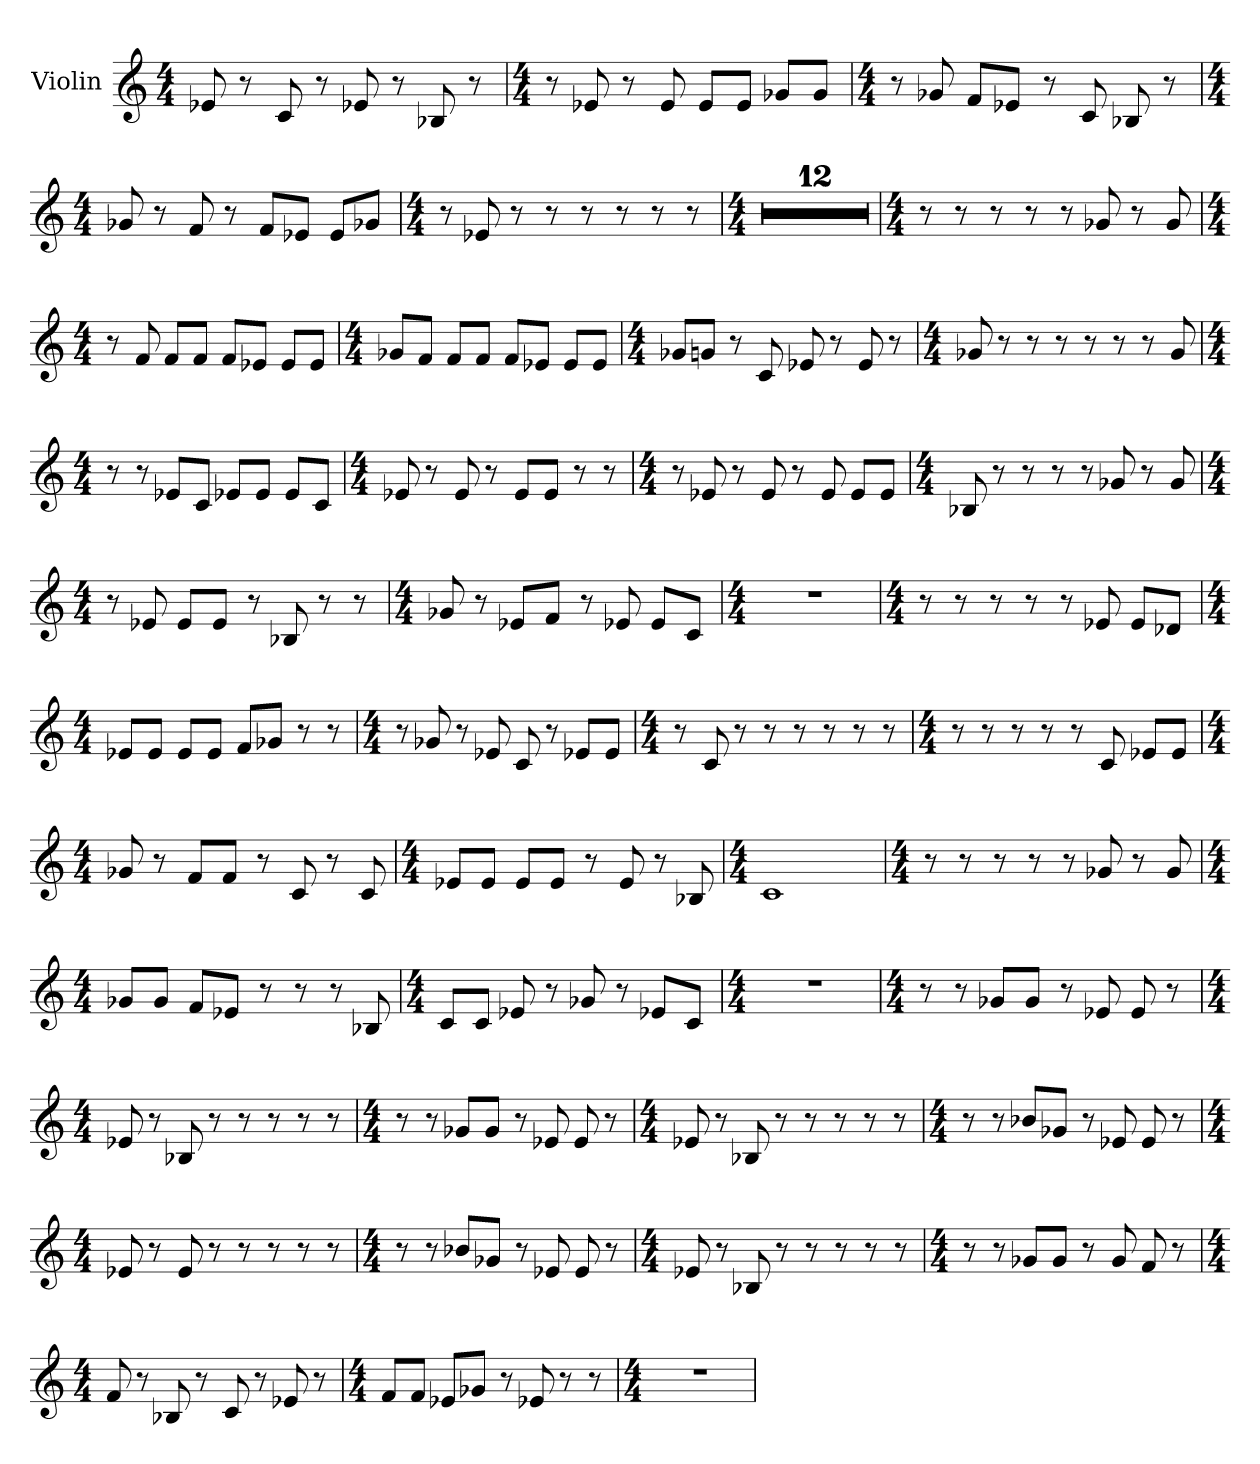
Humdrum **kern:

**kern
*part1
*staff1
*I"Violin
*I'Vln
*M4/4
=
8e-X
8r
8c
8r
8e-X
8r
8B-X
8r
=
*M4/4
8r
8e-X
8r
8e-
8e-L
8e-J
8g-XL
8g-J
=
*M4/4
8r
8g-X
8fL
8e-XJ
8r
8c
8B-X
8r
=
*M4/4
8g-X
8r
8f
8r
8fL
8e-XJ
8e-L
8g-XJ
=
*M4/4
8r
8e-X
8r
8r
8r
8r
8r
8r
=
*M4/4
1r
=
*M4/4
1r
=
*M4/4
1r
=
*M4/4
1r
=
*M4/4
1r
=
*M4/4
1r
=
*M4/4
1r
=
*M4/4
1r
=
*M4/4
1r
=
*M4/4
1r
=
*M4/4
1r
=
*M4/4
1r
=
*M4/4
8r
8r
8r
8r
8r
8g-X
8r
8g-
=
*M4/4
8r
8f
8fL
8fJ
8fL
8e-XJ
8e-L
8e-J
=
*M4/4
8g-XL
8fJ
8fL
8fJ
8fL
8e-XJ
8e-L
8e-J
=
*M4/4
8g-XL
8gnJ
8r
8c
8e-X
8r
8e-
8r
=
*M4/4
8g-X
8r
8r
8r
8r
8r
8r
8g-
=
*M4/4
8r
8r
8e-XL
8cJ
8e-XL
8e-J
8e-L
8cJ
=
*M4/4
8e-X
8r
8e-
8r
8e-L
8e-J
8r
8r
=
*M4/4
8r
8e-X
8r
8e-
8r
8e-
8e-L
8e-J
=
*M4/4
8B-X
8r
8r
8r
8r
8g-X
8r
8g-
=
*M4/4
8r
8e-X
8e-L
8e-J
8r
8B-X
8r
8r
=
*M4/4
8g-X
8r
8e-XL
8fJ
8r
8e-X
8e-L
8cJ
=
*M4/4
1r
=
*M4/4
8r
8r
8r
8r
8r
8e-X
8e-L
8d-XJ
=
*M4/4
8e-XL
8e-J
8e-L
8e-J
8fL
8g-XJ
8r
8r
=
*M4/4
8r
8g-X
8r
8e-X
8c
8r
8e-XL
8e-J
=
*M4/4
8r
8c
8r
8r
8r
8r
8r
8r
=
*M4/4
8r
8r
8r
8r
8r
8c
8e-XL
8e-J
=
*M4/4
8g-X
8r
8fL
8fJ
8r
8c
8r
8c
=
*M4/4
8e-XL
8e-J
8e-L
8e-J
8r
8e-
8r
8B-X
=
*M4/4
1c
=
*M4/4
8r
8r
8r
8r
8r
8g-X
8r
8g-
=
*M4/4
8g-XL
8g-J
8fL
8e-XJ
8r
8r
8r
8B-X
=
*M4/4
8cL
8cJ
8e-X
8r
8g-X
8r
8e-XL
8cJ
=
*M4/4
1r
=
*M4/4
8r
8r
8g-XL
8g-J
8r
8e-X
8e-
8r
=
*M4/4
8e-X
8r
8B-X
8r
8r
8r
8r
8r
=
*M4/4
8r
8r
8g-XL
8g-J
8r
8e-X
8e-
8r
=
*M4/4
8e-X
8r
8B-X
8r
8r
8r
8r
8r
=
*M4/4
8r
8r
8b-XL
8g-XJ
8r
8e-X
8e-
8r
=
*M4/4
8e-X
8r
8e-
8r
8r
8r
8r
8r
=
*M4/4
8r
8r
8b-XL
8g-XJ
8r
8e-X
8e-
8r
=
*M4/4
8e-X
8r
8B-X
8r
8r
8r
8r
8r
=
*M4/4
8r
8r
8g-XL
8g-J
8r
8g-
8f
8r
=
*M4/4
8f
8r
8B-X
8r
8c
8r
8e-X
8r
=
*M4/4
8fL
8fJ
8e-XL
8g-XJ
8r
8e-X
8r
8r
=
*M4/4
1r
=
*-
